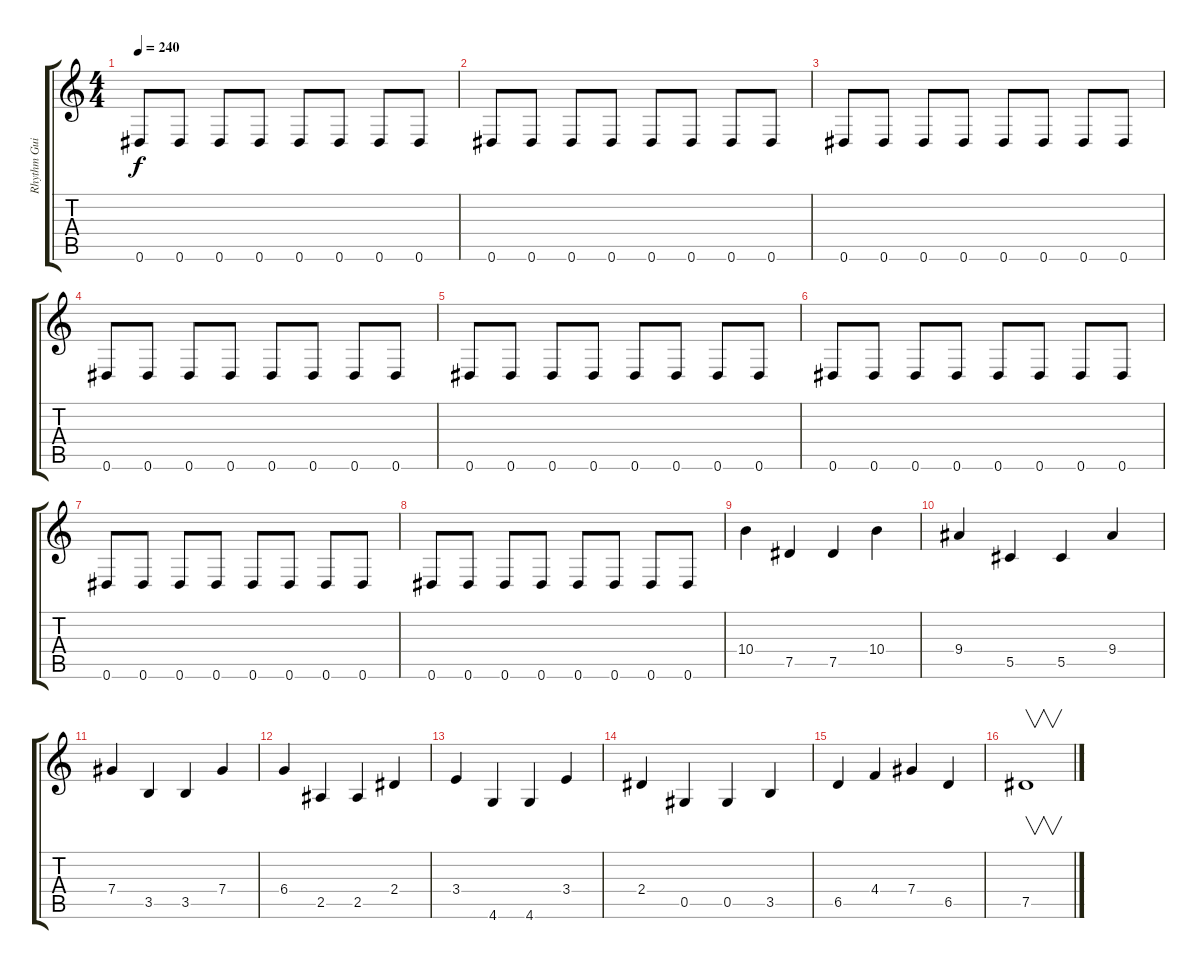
\track ("Rhythm Guitar" "Rhythm Gui") {instrument overdrivenguitar}
\staff {score tabs}
\tuning (Eb4 Bb3 Gb3 Db3 Ab2 Eb2) {hide}
\ts (4 4)
\tempo 240
\clef g2
\ks c
0.6.8{dy f} 0.6.8 0.6.8 0.6.8 0.6.8 0.6.8 0.6.8 0.6.8 |
0.6.8 0.6.8 0.6.8 0.6.8 0.6.8 0.6.8 0.6.8 0.6.8 |
0.6.8 0.6.8 0.6.8 0.6.8 0.6.8 0.6.8 0.6.8 0.6.8 |
0.6.8 0.6.8 0.6.8 0.6.8 0.6.8 0.6.8 0.6.8 0.6.8 |
0.6.8 0.6.8 0.6.8 0.6.8 0.6.8 0.6.8 0.6.8 0.6.8 |
0.6.8 0.6.8 0.6.8 0.6.8 0.6.8 0.6.8 0.6.8 0.6.8 |
0.6.8 0.6.8 0.6.8 0.6.8 0.6.8 0.6.8 0.6.8 0.6.8 |
0.6.8 0.6.8 0.6.8 0.6.8 0.6.8 0.6.8 0.6.8 0.6.8 |
10.4.4 7.5.4 7.5.4 10.4.4 |
9.4.4 5.5.4 5.5.4 9.4.4 |
7.4.4 3.5.4 3.5.4 7.4.4 |
6.4.4 2.5.4 2.5.4 2.4.4 |
3.4.4 4.6.4 4.6.4 3.4.4 |
2.4.4 0.5.4 0.5.4 3.5.4 |
6.5.4 4.4.4 7.4.4 6.5.4 |
7.5.1{v}
